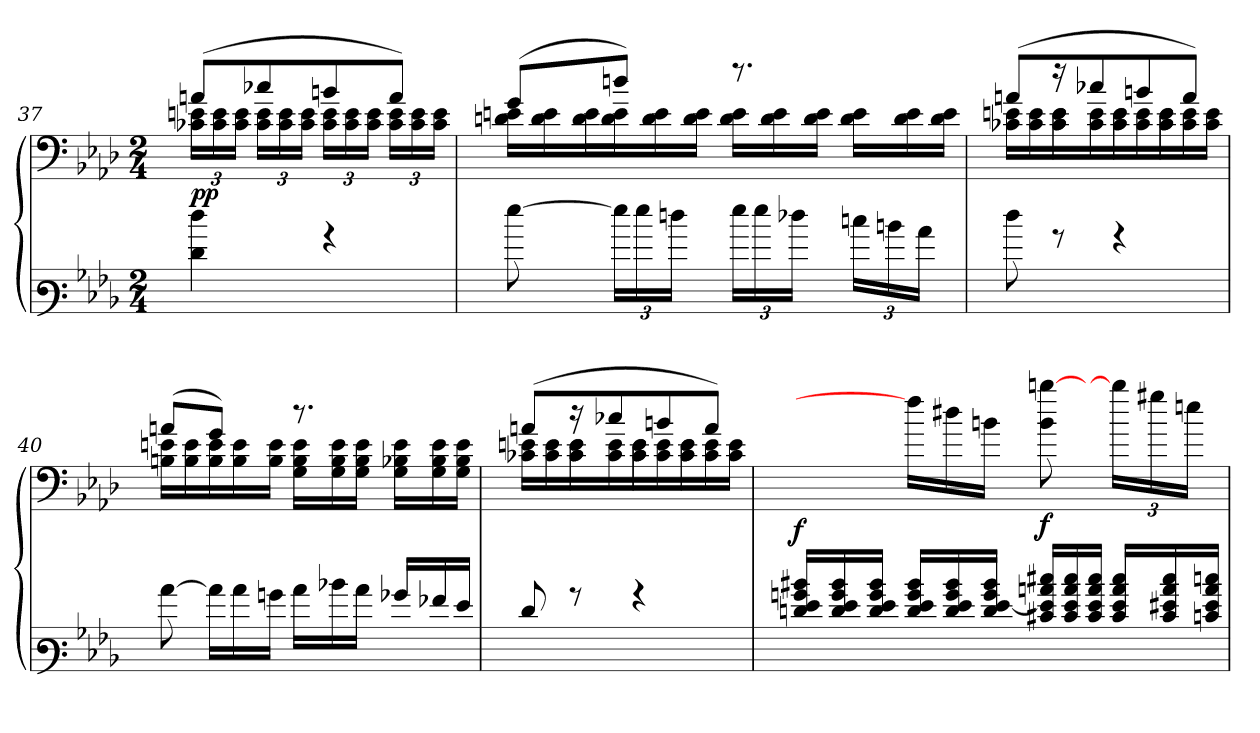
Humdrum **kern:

**kern	**kern	**dynam
*part1	*part1	*part1
*staff2	*staff1	*staff1/2
*clefF3	*clefF4	*
*k[b-e-a-d-]	*k[b-e-a-d-]	*
*M2/4	*M2/4	*
=37	=37	=37
*	*^	*
!	!	!	!LO:DY:b
4f\ 4ff\	(>8a/L	24c-X\ 24e\LL	pp
.	.	24c-\ 24e\	.
.	.	24c-\ 24e\JJ	.
.	8cc-X/	24c-\ 24e\LL	.
.	.	24c-\ 24e\	.
.	.	24c-\ 24e\JJ	.
4rb	8b/	24c-\ 24e\LL	.
.	.	24c-\ 24e\	.
.	.	24c-\ 24e\JJ	.
.	8a/J)	24c-\ 24e\LL	.
.	.	24c-\ 24e\	.
.	.	24c-\ 24e\JJ	.
=38	=38	=38	=38
*	*	*^	*
[>8gg\	(>8g/L	16d\ 16e\LL	8ryy	.
.	.	16d\ 16e\	.	.
24gg\LL]	8dd/J)	16d\ 16e\JJ	16d\ 16e\LL	.
24gg\	.	.	.	.
.	.	2ryy	16d\ 16e\	.
24ffn\JJ	.	.	.	.
16ryy	16ryy	.	16d\ 16e\JJ	.
24gg\LL	8.rff	.	16d\ 16e\LL	.
24gg\	.	.	.	.
.	.	.	16d\ 16e\	.
24ff-X\JJ	.	.	.	.
16ryy	.	.	16d\ 16e\JJ	.
24ee\LL	8.ryy	.	16d\ 16e\LL	.
24dd\	.	.	.	.
.	.	.	16d\ 16e\	.
24cc\JJ	.	.	.	.
16ryy	.	.	16d\ 16e\JJ	.
!!LO:LB:g=z	!!	!!
=39	=39	=39	=39	=39
8ff\	(>8a/L	16c-X\ 16e\LL	8ryy	.
.	.	16c-\ 16e\	.	.
8rb	16rff	16c-\ 16e\JJ	16c-\ 16e\LL	.
.	8cc-X/	16ryy	16c-\ 16e\	.
4rb	.	16c-\ 16e\LL	16c-\ 16e\JJ	.
.	8b/	16c-\ 16e\	16ryy	.
.	.	16c-\ 16e\JJ	16c-\ 16e\LL	.
.	8a/J)	8ryy	16c-\ 16e\	.
16ryy	.	.	16c-\ 16e\JJ	.
=40	=40	=40	=40	=40
[>8cc\	(>8a/L	16B\ 16e\LL	8ryy	.
.	.	16B\ 16e\	.	.
16cc\LL]	8g/J)	16B\ 16e\JJ	16B\ 16e\LL	.
16cc\	.	2ryy	16B\ 16e\	.
16bn\JJ	16ryy	.	16B\ 16e\JJ	.
16cc\LL	8.rdd	.	16G\ 16B\ 16e\LL	.
16dd-X\	.	.	16G\ 16B\ 16e\	.
16cc\JJ	.	.	16G\ 16B\ 16e\JJ	.
16b-X/LL	8.ryy	.	16G\ 16B-\ 16e\LL	.
16a-X/	.	.	16G\ 16B-\ 16e\	.
16g/JJ	.	.	16G\ 16B-\ 16e\JJ	.
=41	=41	=41	=41	=41
8f/	(>8a/L	16c-X\ 16e\LL	8ryy	.
.	.	16c-\ 16e\	.	.
8rb	16rdd	16c-\ 16e\JJ	16c-\ 16e\LL	.
.	8cc-X/	16ryy	16c-\ 16e\	.
4rb	.	16c-\ 16e\LL	16c-\ 16e\JJ	.
.	8b/	16c-\ 16e\	16ryy	.
.	.	16c-\ 16e\JJ	16c-\ 16e\LL	.
.	8a/J)	8ryy	16c-\ 16e\	.
16ryy	.	.	16c-\ 16e\JJ	.
!!LO:LB:g=z
=42	=42	=42	=42	=42
!	!	!	!	!LO:DY:a=2
*	*v	*v	*v	*
16fn/ 16g/ 16b/ 16dd#X/LL	8.ryy	f
16f/ 16g/ 16b/ 16dd#/	.	.
16f/ 16g/ 16b/ 16dd#/JJ	.	.
16f/ 16g/ 16b/ 16dd#/LL	16ff\LL]	.
16f/ 16g/ 16b/ 16dd#/	16dd#X\	.
16f/ [>16g/ 16b/ 16dd#/JJ	16bn\JJ	.
!	!	!LO:DY:b
16e#X/ 16g/] 16ccn/ 16ee#X/LL	8b\ [>8bbn\	f
16e#/ 16g/ 16cc/ 16ee#/	.	.
16e#/ 16g/ 16cc/ 16ee#/JJ	16ryy	.
16e#/ 16g/ 16cc/ 16ee#/LL	24bb\LL]	.
.	24gg#X\	.
16e#/ 16g#/ 16cc/ 16ee#/	.	.
.	24een\JJ	.
16e/ 16g#/ 16cc/ 16ee/JJ	16ryy	.
=	=	=
*-	*-	*-
